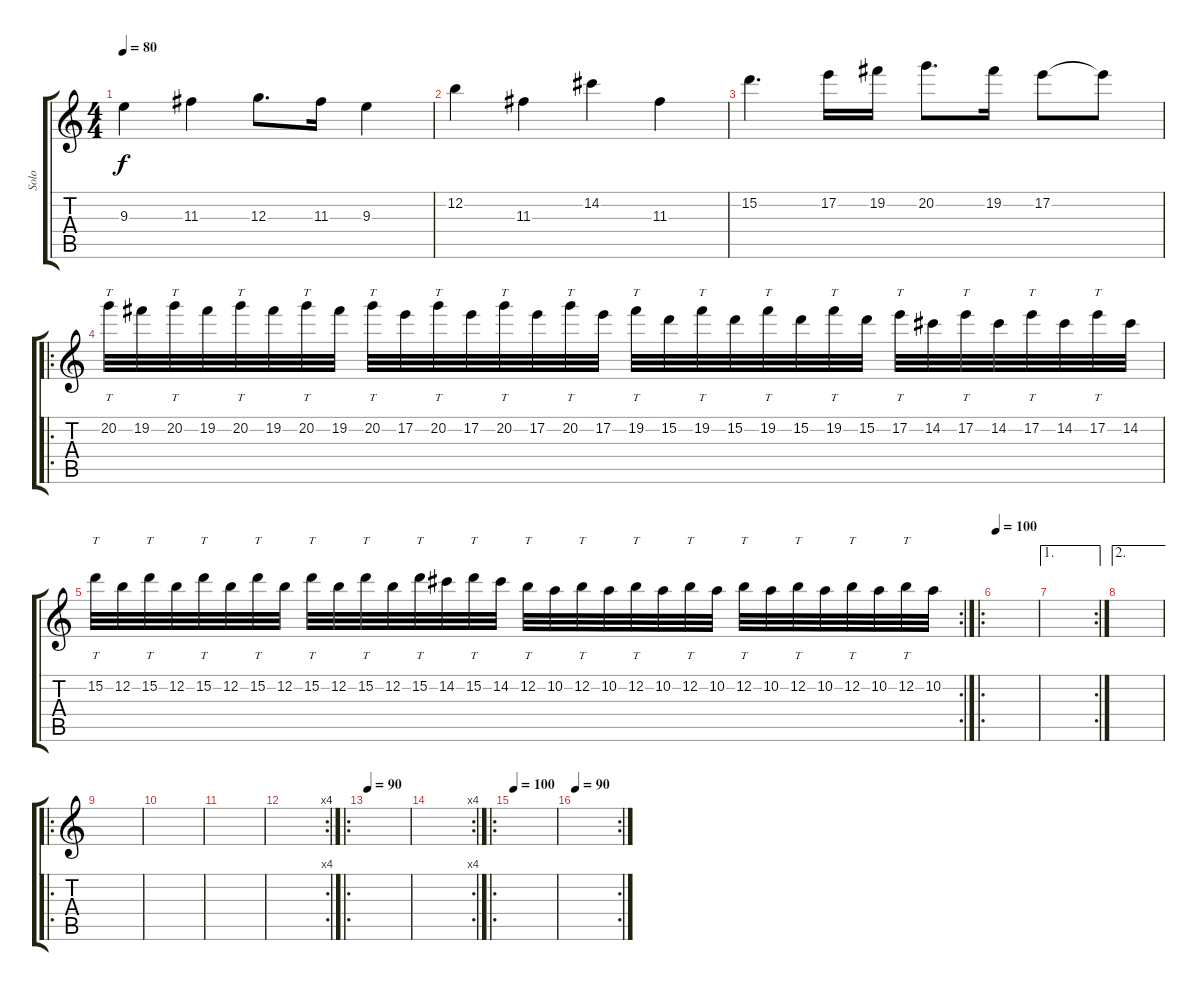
\track ("Solo" "Solo") {instrument distortionguitar}
\staff {score tabs}
\tuning (E4 B3 G3 D3 A2 E2) {hide}
\ts (4 4)
\tempo 80
\clef g2
\ks c
9.3.4{dy f} 11.3.4 12.3.8{d} 11.3.16 9.3.4 |
12.2.4 11.3.4 14.2.4 11.3.4 |
15.2.4{d} 17.2.16 19.2.16 20.2.8{d} 19.2.16 17.2.8 17.2{t}.8 |
\ro
20.2.32{tt} 19.2.32 20.2.32{tt} 19.2.32 20.2.32{tt} 19.2.32 20.2.32{tt} 19.2.32 20.2.32{tt} 17.2.32 20.2.32{tt} 17.2.32 20.2.32{tt} 17.2.32 20.2.32{tt} 17.2.32 19.2.32{tt} 15.2.32 19.2.32{tt} 15.2.32 19.2.32{tt} 15.2.32 19.2.32{tt} 15.2.32 17.2.32{tt} 14.2.32 17.2.32{tt} 14.2.32 17.2.32{tt} 14.2.32 17.2.32{tt} 14.2.32 |
\rc 2
15.2.32{tt} 12.2.32 15.2.32{tt} 12.2.32 15.2.32{tt} 12.2.32 15.2.32{tt} 12.2.32 15.2.32{tt} 12.2.32 15.2.32{tt} 12.2.32 15.2.32{tt} 14.2.32 15.2.32{tt} 14.2.32 12.2.32{tt} 10.2.32 12.2.32{tt} 10.2.32 12.2.32{tt} 10.2.32 12.2.32{tt} 10.2.32 12.2.32{tt} 10.2.32 12.2.32{tt} 10.2.32 12.2.32{tt} 10.2.32 12.2.32{tt} 10.2.32 |
\ro
\tempo 100
|
\ae 1
\rc 2
|
\ae 2
|
\ro
|
|
|
\rc 4
|
\ro
\tempo 90
|
\rc 4
|
\ro
\tempo 90
\tempo 100
|
\rc 2
\tempo 90
